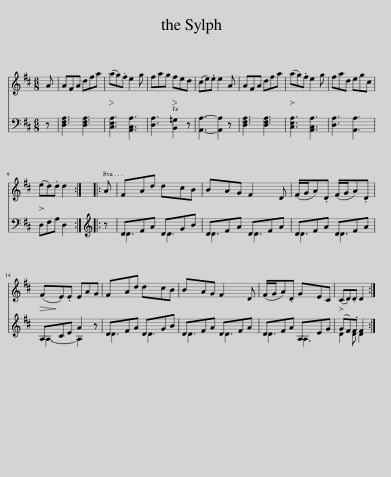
X:1
%%score 1 ( 2 3 )
L:1/8
M:6/8
I:linebreak $
K:D
V:1 treble
V:2 bass
V:3 bass
V:1
 A | AFA dfa |!>(! (a!>)!g).f e2 g | fag!>(! f!>)!ed | (ce).e e2 A | %5
 AFA dfa |!>(! (a!>)!g).f e2 g | fad egc |$!>(! (e!>)!d).d d2 :: A | %10
 FAd dcB | BAG F2 D | (F/G/A).D (F/G/A).D |$!>(! (F!>)!E).E EAG | FAd dcB | %15
 BAG F2 D | (F/G/A).D GEC |!>(! (C!>)!D).D D2 :| %18
V:2
 z | [D,F,A,]3 [D,F,A,]3 | [C,E,A,]3 [A,,C,A,]3 | [D,A,]3 [B,,=G,]2 z | [A,,A,]3- [A,,A,]2 z | %5
 [D,F,A,]3 [D,F,A,]3 | [C,E,A,]3 [A,,C,A,]3 | [D,A,]3 [A,,A,]3 |$ D,F,A, D,2 :: z | %10
 DFA DGB | DFA DFA | DFA DFA |$ A,CE A2 z | DFA DGB | %15
 DFA DFA | DFA A,EG | (GF).F F2 :| %18
V:3
 x | x6 | x6 | x6 | x6 | %5
 x6 | x6 | x6 |$ x5 :: x | %10
 D3 D3 | D3 D3 | D3 D3 |$ A,3- A,2 x | D3 D3 | %15
 D3 D3 | D3 A,3 | D2 D D2 :| %18
